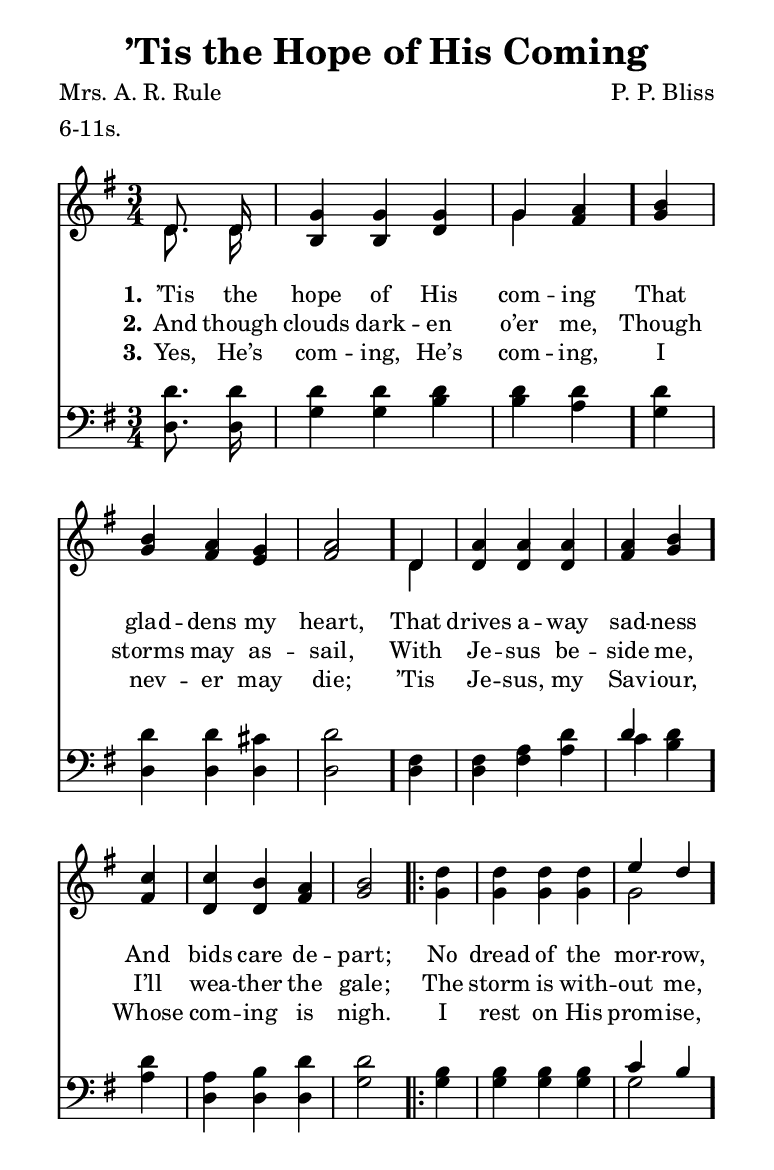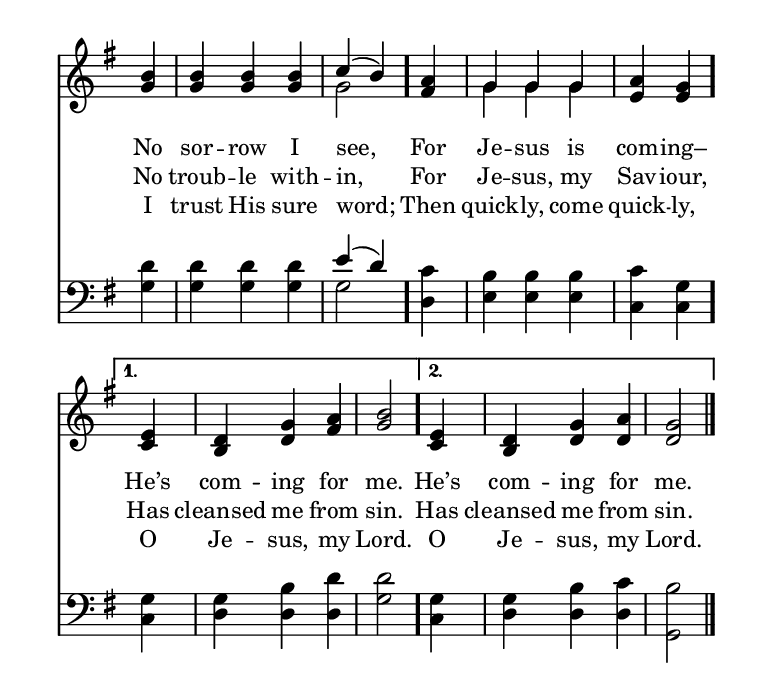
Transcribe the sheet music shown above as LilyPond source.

\include "common/global.ily"
\paper {
  \include "common/paper.ily"
  system-count = #(cond (is-eogsized 4) (#t #f))
}

\header{
  hymnnumber = "200"
  title = "’Tis the Hope of His Coming"
  tunename = "Hallelujah! ’Tis Done"
  meter = "6-11s."
  poet = "Mrs. A. R. Rule"
  composer = "P. P. Bliss"
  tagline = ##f
}

% for fermata in MIDI
ta = { \tempo 4=80 }
tb = { \tempo 4=40 }

global = {
  \include "common/overrides.ily"
  \override Staff.TimeSignature.style = #'numbered
  \time 3/4
  \override Score.MetronomeMark.transparent = ##t % hide all fermata changes too
  \ta
  \key g \major
  \partial 4
  \autoBeamOff
}

notesSoprano = {
\global
\relative c' {

d8. d16 | g4 g g | g a b | b a g | a2 \eogbreak
d,4 | a' a a | a b c | c b a | b2 \eogbreak
\repeat volta 2 { d4 | d d d | e d b | b b b | c( b) a
                  g g g | a g }
\alternative {
  { e4 | d g a | b2 }
  { e,4 | d4 g a | g2 }
}


  \bar "|."

}
}

notesAlto = {
\global
\relative e' {

d8. d16 | b4 b d | g fis g | g fis e | fis2
d4 | d d d | fis g fis | d d fis | g2
\repeat volta 2 { g4 | g g g | g2 g4 | g g g | g2 fis4 |
                  g g g | e e }
\alternative {
  { c4 | b d fis | g2 }
  { c,4 | b d d | d2 }
}


}
}

notesTenor = {
\global
\relative a {

d8. d16 | d4 d d | d d d | d d cis | d2
fis,4 | fis a d | d d d | a b d | d2
\repeat volta 2 { b4 | b b b | c b d | d d d | e( d) c
                  b b b | c g }
\alternative {
  { g4 | g b d | d2 }
  { g,4 | g4 b c | b2 }
}

}
}

notesBass = {
\global
\relative f {

d8. d16 | g4 g b | b a g | d d d | d2
d4 | d fis a | c b a | d, d d | g2
\repeat volta 2 { g4 | g g g | g2 g4 | g g g | g2 d4
                  e e e | c c }
\alternative {
  { c4 | d d d | g2 }
  { c,4 | d d d | g,2 }
}

}
}

wordsA = \lyricmode {
\set stanza = "1."

’Tis the hope of His com -- ing \bar "."
That glad -- dens my heart, \bar "."
That drives a -- way sad -- ness \bar "."
And bids care de -- part; \bar ".|:-||"
No dread of the mor -- row, \bar "."
No sor -- row I see, \bar "."
For Je -- sus is com -- ing– \bar "."
He’s com -- ing for me. \bar "." %{HIDE>%} He’s com -- ing for me. %{<HIDE%}

}

wordsB = \lyricmode {
\set stanza = "2."

And though clouds dark -- en o’er me,
Though storms may as -- sail,
With Je -- sus be -- side me,
I’ll wea -- ther the gale;
The storm is with -- out me,
No troub -- le with -- in,
For Je -- sus, my Sav -- iour,
Has cleansed me from sin. %{HIDE>%} Has cleansed me from sin. %{<HIDE%}

}

wordsC = \lyricmode {
\set stanza = "3."

Yes, He’s com -- ing, He’s com -- ing,
I nev -- er may die;
’Tis Je -- sus, my Sav -- iour,
Whose com -- ing is nigh.
I rest on His prom -- ise,
I trust His sure word;
Then quick -- ly, come quick -- ly,
O Je -- sus, my Lord. %{HIDE>%} O Je -- sus, my Lord. %{<HIDE%}

}

\score {
  \context ChoirStaff <<
    \context Staff = upper <<
      \set Staff.autoBeaming = ##f
      \set ChoirStaff.systemStartDelimiter = #'SystemStartBar
      \set ChoirStaff.printPartCombineTexts = ##f
      \partcombine #'(2 . 9) \notesSoprano \notesAlto
      \context NullVoice = sopranos { \voiceOne << \notesSoprano >> }
      \context NullVoice = altos { \voiceTwo << \notesAlto >> }
      \context Lyrics = one   \lyricsto sopranos \wordsA
      \context Lyrics = two   \lyricsto sopranos \wordsB
      \context Lyrics = three \lyricsto sopranos \wordsC
    >>
    \context Staff = men <<
      \set Staff.autoBeaming = ##f
      \clef bass
      \set ChoirStaff.printPartCombineTexts = ##f
      \partcombine #'(2 . 9) \notesTenor \notesBass
      \context NullVoice = tenors { \voiceOne << \notesTenor >> }
      \context NullVoice = basses { \voiceTwo << \notesBass >> }
    >>
  >>
  \layout {
    \include "common/layout.ily"
  }
}

\score {
  \unfoldRepeats \context ChoirStaff <<
    \context Staff = upper <<
      \context Voice = sopranos { \voiceOne << \notesSoprano >> }
      \context Voice = altos { \voiceTwo << \notesAlto >> }
    >>
    \context Staff = men <<
      \context Voice = tenors { \voiceOne << \notesTenor >> }
      \context Voice = basses { \voiceTwo << \notesBass >> }
    >>
  >>
  \midi{
    \include "common/midi.ily"
  }
}

\version "2.19.49"  % necessary for upgrading to future LilyPond versions.

% vi:set et ts=2 sw=2 ai nocindent syntax=lilypond:
